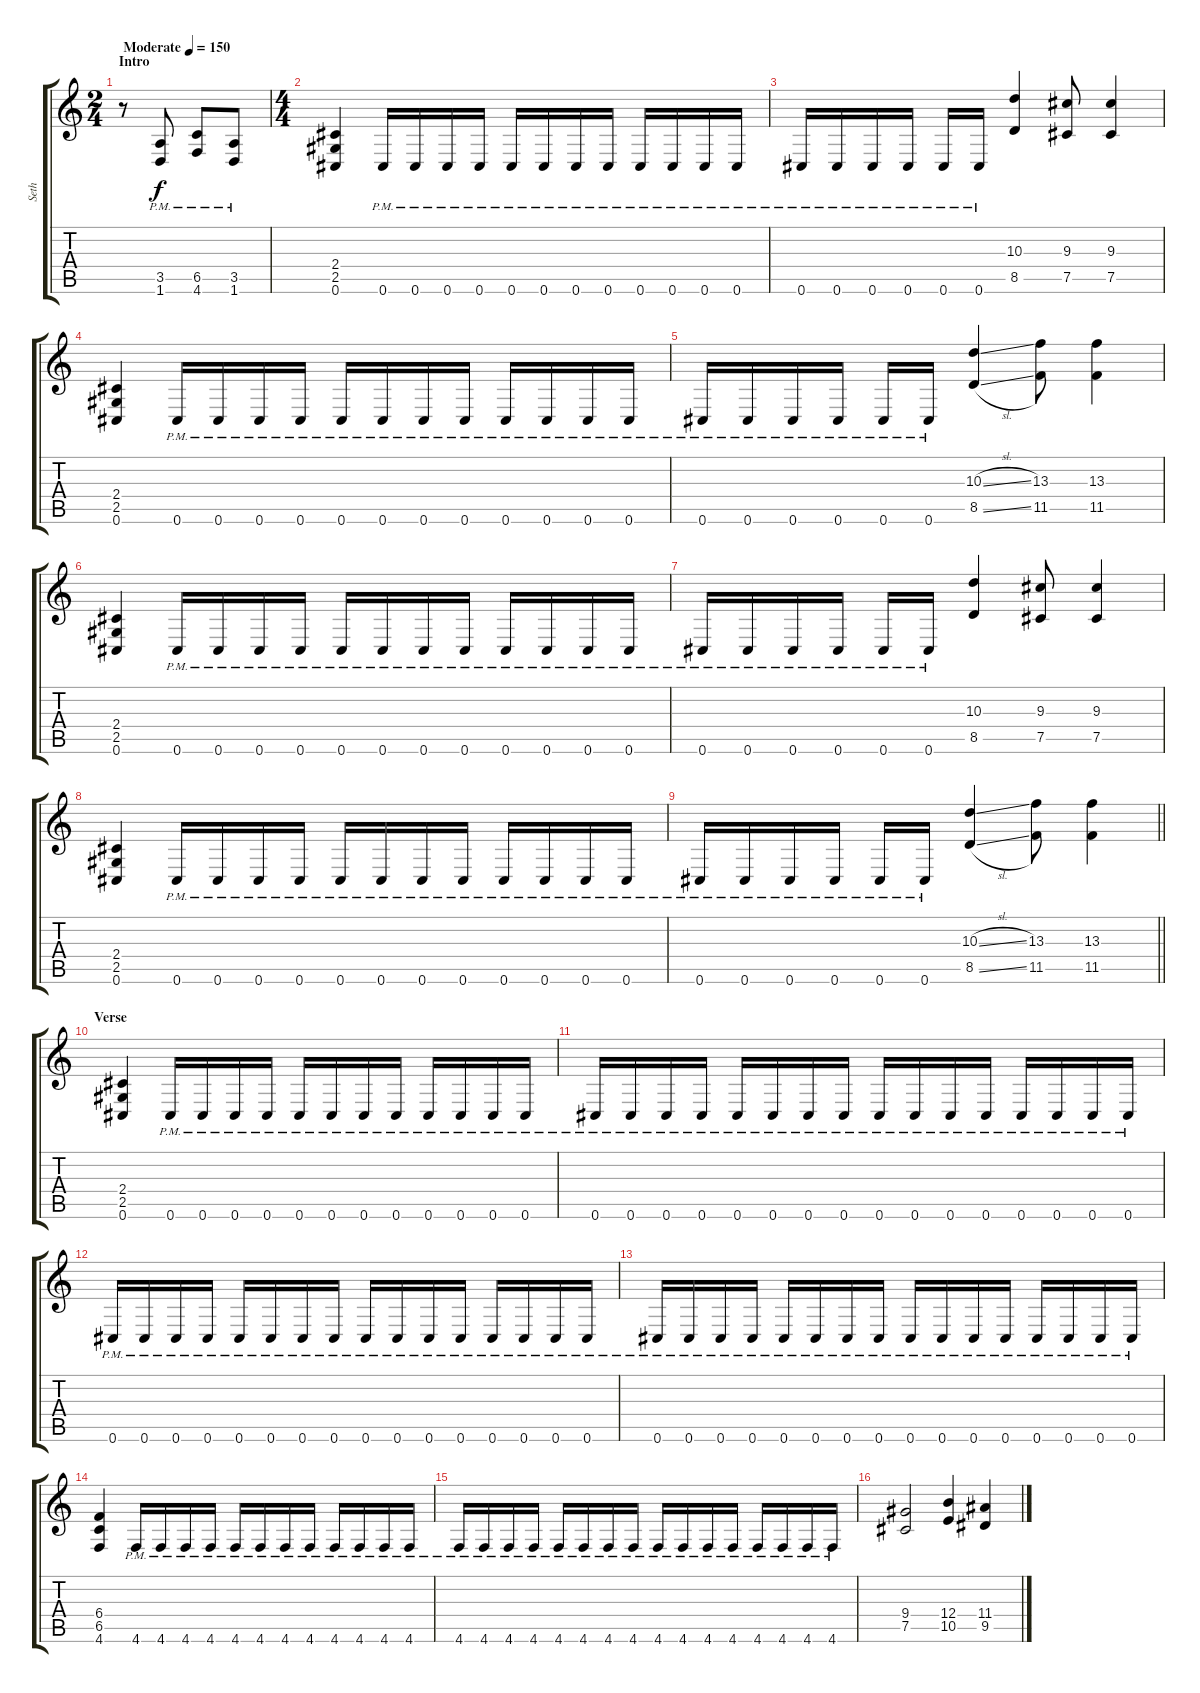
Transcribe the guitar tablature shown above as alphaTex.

\track ("Seth" "Seth") {instrument distortionguitar}
\staff {score tabs}
\tuning (Db4 Ab3 E3 B2 Gb2 Db2) {hide}
\ts (2 4)
\section ("" "Intro")
\tempo (150 "Moderate")
\clef g2
\ks c
r.8{dy f instrument distortionguitar} (3.5{pm} 1.6{pm}).8 (6.5{pm} 4.6{pm}).8 (3.5{pm} 1.6{pm}).8 |
\ts (4 4)
(2.4 2.5 0.6).4 0.6{pm}.16 0.6{pm}.16 0.6{pm}.16 0.6{pm}.16 0.6{pm}.16 0.6{pm}.16 0.6{pm}.16 0.6{pm}.16 0.6{pm}.16 0.6{pm}.16 0.6{pm}.16 0.6{pm}.16 |
0.6{pm}.16 0.6{pm}.16 0.6{pm}.16 0.6{pm}.16 0.6{pm}.16 0.6{pm}.16 (10.3 8.5).4 (9.3 7.5).8 (9.3 7.5).4 |
(2.4 2.5 0.6).4 0.6{pm}.16 0.6{pm}.16 0.6{pm}.16 0.6{pm}.16 0.6{pm}.16 0.6{pm}.16 0.6{pm}.16 0.6{pm}.16 0.6{pm}.16 0.6{pm}.16 0.6{pm}.16 0.6{pm}.16 |
0.6{pm}.16 0.6{pm}.16 0.6{pm}.16 0.6{pm}.16 0.6{pm}.16 0.6{pm}.16 (10.3{sl} 8.5{sl}).4 (13.3 11.5).8 (13.3 11.5).4 |
(2.4 2.5 0.6).4 0.6{pm}.16 0.6{pm}.16 0.6{pm}.16 0.6{pm}.16 0.6{pm}.16 0.6{pm}.16 0.6{pm}.16 0.6{pm}.16 0.6{pm}.16 0.6{pm}.16 0.6{pm}.16 0.6{pm}.16 |
0.6{pm}.16 0.6{pm}.16 0.6{pm}.16 0.6{pm}.16 0.6{pm}.16 0.6{pm}.16 (10.3 8.5).4 (9.3 7.5).8 (9.3 7.5).4 |
(2.4 2.5 0.6).4 0.6{pm}.16 0.6{pm}.16 0.6{pm}.16 0.6{pm}.16 0.6{pm}.16 0.6{pm}.16 0.6{pm}.16 0.6{pm}.16 0.6{pm}.16 0.6{pm}.16 0.6{pm}.16 0.6{pm}.16 |
\barLineRight lightlight
0.6{pm}.16 0.6{pm}.16 0.6{pm}.16 0.6{pm}.16 0.6{pm}.16 0.6{pm}.16 (10.3{sl} 8.5{sl}).4 (13.3 11.5).8 (13.3 11.5).4 |
\section ("" "Verse")
(2.4 2.5 0.6).4 0.6{pm}.16 0.6{pm}.16 0.6{pm}.16 0.6{pm}.16 0.6{pm}.16 0.6{pm}.16 0.6{pm}.16 0.6{pm}.16 0.6{pm}.16 0.6{pm}.16 0.6{pm}.16 0.6{pm}.16 |
0.6{pm}.16 0.6{pm}.16 0.6{pm}.16 0.6{pm}.16 0.6{pm}.16 0.6{pm}.16 0.6{pm}.16 0.6{pm}.16 0.6{pm}.16 0.6{pm}.16 0.6{pm}.16 0.6{pm}.16 0.6{pm}.16 0.6{pm}.16 0.6{pm}.16 0.6{pm}.16 |
0.6{pm}.16 0.6{pm}.16 0.6{pm}.16 0.6{pm}.16 0.6{pm}.16 0.6{pm}.16 0.6{pm}.16 0.6{pm}.16 0.6{pm}.16 0.6{pm}.16 0.6{pm}.16 0.6{pm}.16 0.6{pm}.16 0.6{pm}.16 0.6{pm}.16 0.6{pm}.16 |
0.6{pm}.16 0.6{pm}.16 0.6{pm}.16 0.6{pm}.16 0.6{pm}.16 0.6{pm}.16 0.6{pm}.16 0.6{pm}.16 0.6{pm}.16 0.6{pm}.16 0.6{pm}.16 0.6{pm}.16 0.6{pm}.16 0.6{pm}.16 0.6{pm}.16 0.6{pm}.16 |
(6.4 6.5 4.6).4 4.6{pm}.16 4.6{pm}.16 4.6{pm}.16 4.6{pm}.16 4.6{pm}.16 4.6{pm}.16 4.6{pm}.16 4.6{pm}.16 4.6{pm}.16 4.6{pm}.16 4.6{pm}.16 4.6{pm}.16 |
4.6{pm}.16 4.6{pm}.16 4.6{pm}.16 4.6{pm}.16 4.6{pm}.16 4.6{pm}.16 4.6{pm}.16 4.6{pm}.16 4.6{pm}.16 4.6{pm}.16 4.6{pm}.16 4.6{pm}.16 4.6{pm}.16 4.6{pm}.16 4.6{pm}.16 4.6{pm}.16 |
(9.4 7.5).2 (12.4 10.5).4 (11.4 9.5).4
